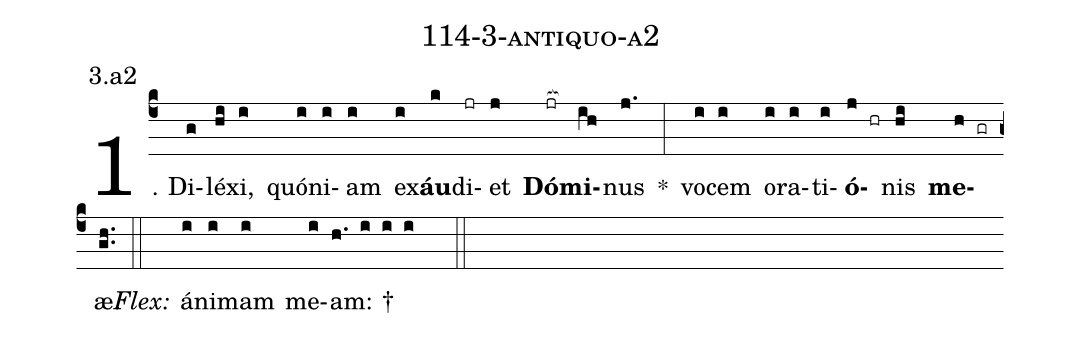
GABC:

name: 114-3-antiquo-a2;
annotation: 3.a2;
%%
(c4)1. Di(g)lé(hi)xi,(i) quón(i)i(i)am(i) ex(i)<b>áu</b>(k)di(jr)et(j) <b>Dó</b>(jr[ocb:1{])<b>mi</b>(ih[ocb:0}])nus(j.) *(:) vo(i)cem(i) o(i)ra(i)ti(i)<b>ó</b>(j hr)nis(hi) <b>me</b>(h gr)æ.(gh..) (::)
<i>Flex:</i>()  á(i)ni(i)mam(i) me(i)am: †(h. i i i  ::)
